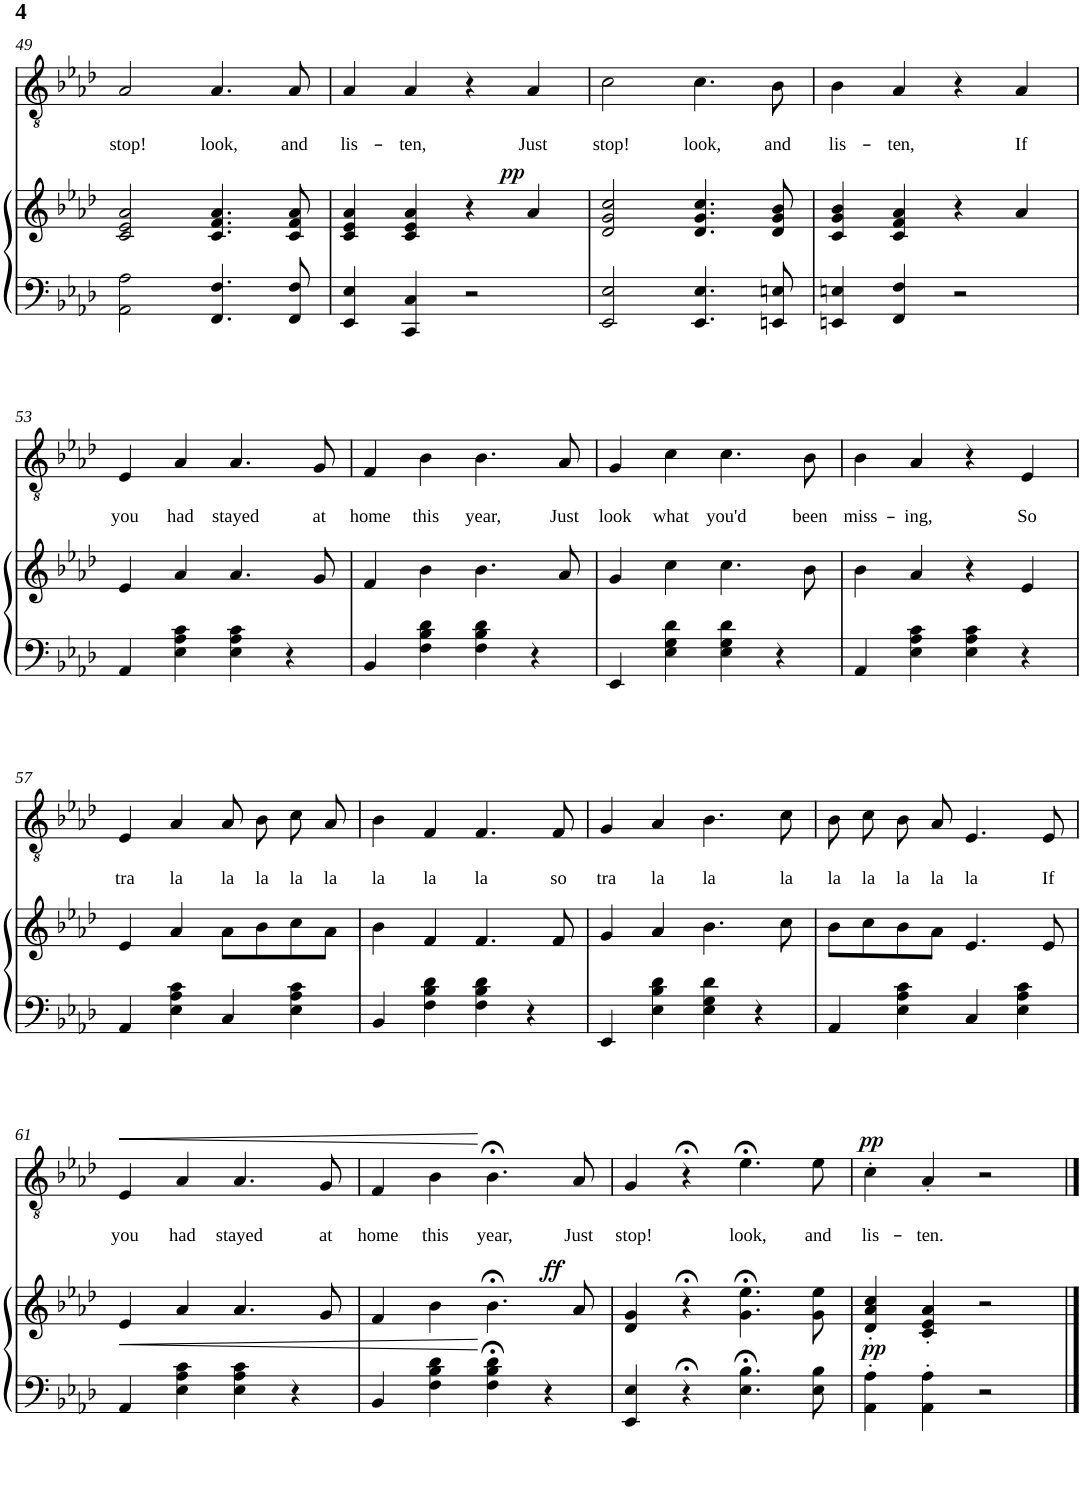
**kern	**kern	**dynam	**kern	**text	**dynam
*part2	*part2	*part2	*part1	*part1	*part1
*staff3	*staff2	*staff2/3	*staff1	*staff1	*staff1
*I"Piano	*	*	*I"Piano	*	*
*I'Pno	*	*	*I'Pno	*	*
!!LO:PB:g=z
*clefF4	*clefG2	*	*clefGv2	*	*
*k[b-e-a-d-]	*k[b-e-a-d-]	*	*k[b-e-a-d-]	*	*
*M4/4	*M4/4	*	*M4/4	*	*
*met(c)	*met(c)	*	*met(c)	*	*
=49	=49	=49	=49	=49	=49
!	!	!	!	!LO:LY:b	!
2AA-\ 2A-\	2c/ 2e-/ 2a-/	.	2A-/	stop!	.
!	!	!	!	!LO:LY:b	!
4.FF/ 4.F/	4.c/ 4.f/ 4.a-/	.	4.A-/	look,	.
!	!	!	!	!LO:LY:b	!
8FF/ 8F/	8c/ 8f/ 8a-/	.	8A-/	and	.
=50	=50	=50	=50	=50	=50
!	!	!	!	!LO:LY:b	!
4EE-/ 4E-/	4c/ 4e-/ 4a-/	.	4A-/	lis-	.
!	!	!	!	!LO:LY:b	!
4CC/ 4C/	4c/ 4e-/ 4a-/	.	4A-/	-ten,	.
2r	4r	.	4r	.	.
!	!	!LO:DY:a	!	!LO:LY:b	!
.	4a-/	pp	4A-/	Just	.
=51	=51	=51	=51	=51	=51
!	!	!	!	!LO:LY:b	!
2EE-/ 2E-/	2d-/ 2g/ 2cc/	.	2c\	stop!	.
!	!	!	!	!LO:LY:b	!
4.EE-/ 4.E-/	4.d-/ 4.g/ 4.cc/	.	4.c\	look,	.
!	!	!	!	!LO:LY:b	!
8EEn/ 8En/	8d-/ 8g/ 8b-/	.	8B-\	and	.
=52	=52	=52	=52	=52	=52
!	!	!	!	!LO:LY:b	!
4EEn/ 4En/	4c/ 4g/ 4b-/	.	4B-\	lis-	.
!	!	!	!	!LO:LY:b	!
4FF/ 4F/	4c/ 4f/ 4a-/	.	4A-/	-ten,	.
2r	4r	.	4r	.	.
!	!	!	!	!LO:LY:b	!
.	4a-/	.	4A-/	If	.
!!LO:LB:g=z
=53	=53	=53	=53	=53	=53
!	!	!	!	!LO:LY:b	!
4AA-/	4e-/	.	4E-/	you	.
!	!	!	!	!LO:LY:b	!
4E-\ 4A-\ 4c\	4a-/	.	4A-/	had	.
!	!	!	!	!LO:LY:b	!
4E-\ 4A-\ 4c\	4.a-/	.	4.A-/	stayed	.
4r	.	.	.	.	.
!	!	!	!	!LO:LY:b	!
.	8g/	.	8G/	at	.
=54	=54	=54	=54	=54	=54
!	!	!	!	!LO:LY:b	!
4BB-/	4f/	.	4F/	home	.
!	!	!	!	!LO:LY:b	!
4F\ 4B-\ 4d-\	4b-\	.	4B-\	this	.
!	!	!	!	!LO:LY:b	!
4F\ 4B-\ 4d-\	4.b-\	.	4.B-\	year,	.
4r	.	.	.	.	.
!	!	!	!	!LO:LY:b	!
.	8a-/	.	8A-/	Just	.
=55	=55	=55	=55	=55	=55
!	!	!	!	!LO:LY:b	!
4EE-/	4g/	.	4G/	look	.
!	!	!	!	!LO:LY:b	!
4E-\ 4G\ 4d-\	4cc\	.	4c\	what	.
!	!	!	!	!LO:LY:b	!
4E-\ 4G\ 4d-\	4.cc\	.	4.c\	you'd	.
4r	.	.	.	.	.
!	!	!	!	!LO:LY:b	!
.	8b-\	.	8B-\	been	.
=56	=56	=56	=56	=56	=56
!	!	!	!	!LO:LY:b	!
4AA-/	4b-\	.	4B-\	miss-	.
!	!	!	!	!LO:LY:b	!
4E-\ 4A-\ 4c\	4a-/	.	4A-/	-ing,	.
4E-\ 4A-\ 4c\	4r	.	4r	.	.
!	!	!	!	!LO:LY:b	!
4r	4e-/	.	4E-/	So	.
!!LO:LB:g=z
=57	=57	=57	=57	=57	=57
!	!	!	!	!LO:LY:b	!
4AA-/	4e-/	.	4E-/	tra	.
!	!	!	!	!LO:LY:b	!
4E-\ 4A-\ 4c\	4a-/	.	4A-/	la	.
!	!	!	!	!LO:LY:b	!
4C/	8a-\L	.	8A-/L	la	.
!	!	!	!	!LO:LY:b	!
.	8b-\	.	8B-/J	la	.
!	!	!	!	!LO:LY:b	!
4E-\ 4A-\ 4c\	8cc\	.	8c\L	la	.
!	!	!	!	!LO:LY:b	!
.	8a-\J	.	8A-\J	la	.
=58	=58	=58	=58	=58	=58
!	!	!	!	!LO:LY:b	!
4BB-/	4b-\	.	4B-\	la	.
!	!	!	!	!LO:LY:b	!
4F\ 4B-\ 4d-\	4f/	.	4F/	la	.
!	!	!	!	!LO:LY:b	!
4F\ 4B-\ 4d-\	4.f/	.	4.F/	la	.
4r	.	.	.	.	.
!	!	!	!	!LO:LY:b	!
.	8f/	.	8F/	so	.
=59	=59	=59	=59	=59	=59
!	!	!	!	!LO:LY:b	!
4EE-/	4g/	.	4G/	tra	.
!	!	!	!	!LO:LY:b	!
4E-\ 4B-\ 4d-\	4a-/	.	4A-/	la	.
!	!	!	!	!LO:LY:b	!
4E-\ 4G\ 4d-\	4.b-\	.	4.B-\	la	.
4r	.	.	.	.	.
!	!	!	!	!LO:LY:b	!
.	8cc\	.	8c\	la	.
=60	=60	=60	=60	=60	=60
!	!	!	!	!LO:LY:b	!
4AA-/	8b-\L	.	8B-\L	la	.
!	!	!	!	!LO:LY:b	!
.	8cc\	.	8c\J	la	.
!	!	!	!	!LO:LY:b	!
4E-\ 4A-\ 4c\	8b-\	.	8B-/L	la	.
!	!	!	!	!LO:LY:b	!
.	8a-\J	.	8A-/J	la	.
!	!	!	!	!LO:LY:b	!
4C/	4.e-/	.	4.E-/	la	.
4E-\ 4A-\ 4c\	.	.	.	.	.
!	!	!	!	!LO:LY:b	!
.	8e-/	.	8E-/	If	.
!!LO:LB:g=z
=61	=61	=61	=61	=61	=61
!	!	!	!	!LO:LY:b	!LO:HP:b
4AA-/	4e-/	.	4E-/	you	<
!	!	!	!	!LO:LY:b	!
4E-\ 4A-\ 4c\	4a-/	.	4A-/	had	.
!	!	!	!	!LO:LY:b	!
4E-\ 4A-\ 4c\	4.a-/	.	4.A-/	stayed	.
4r	.	.	.	.	.
!	!	!	!	!LO:LY:b	!
.	8g/	.	8G/	at	.
=62	=62	=62	=62	=62	=62
!	!	!	!	!LO:LY:b	!
4BB-/	4f/	.	4F/	home	.
!	!	!	!	!LO:LY:b	!
4F\ 4B-\ 4d-\	4b-\	.	4B-\	this	.
!	!	!	!	!LO:LY:b	!
4F\;< 4B-\;< 4d-\;<	4.b-;<\	.	4.B-;<\	year,	[
4r	.	.	.	.	.
!	!	!LO:DY:a	!	!LO:LY:b	!
.	8a-/	ff	8A-/	Just	.
=63	=63	=63	=63	=63	=63
!	!	!	!	!LO:LY:b	!
4EE-/ 4E-/	4d-/ 4g/	.	4G/	stop!	.
4r;<	4r;<	.	4r;<	.	.
!	!	!	!	!LO:LY:b	!
4.E-\;< 4.B-\;<	4.g\;< 4.ee-\;<	.	4.e-;<\	look,	.
!	!	!	!	!LO:LY:b	!
8E-\ 8B-\	8g\ 8ee-\	.	8e-\	and	.
=64	=64	=64	=64	=64	=64
!	!	!LO:DY:b	!	!LO:LY:b	!LO:DY:a
4AA-\' 4A-\'	4d-/' 4a-/' 4cc/'	pp	4c'\	lis-	pp
!	!	!	!	!LO:LY:b	!
4AA-\' 4A-\'	4c/' 4e-/' 4a-/'	.	4A-'/	-ten.	.
2r	2r	.	2r	.	.
==	==	==	==	==	==
*-	*-	*-	*-	*-	*-
